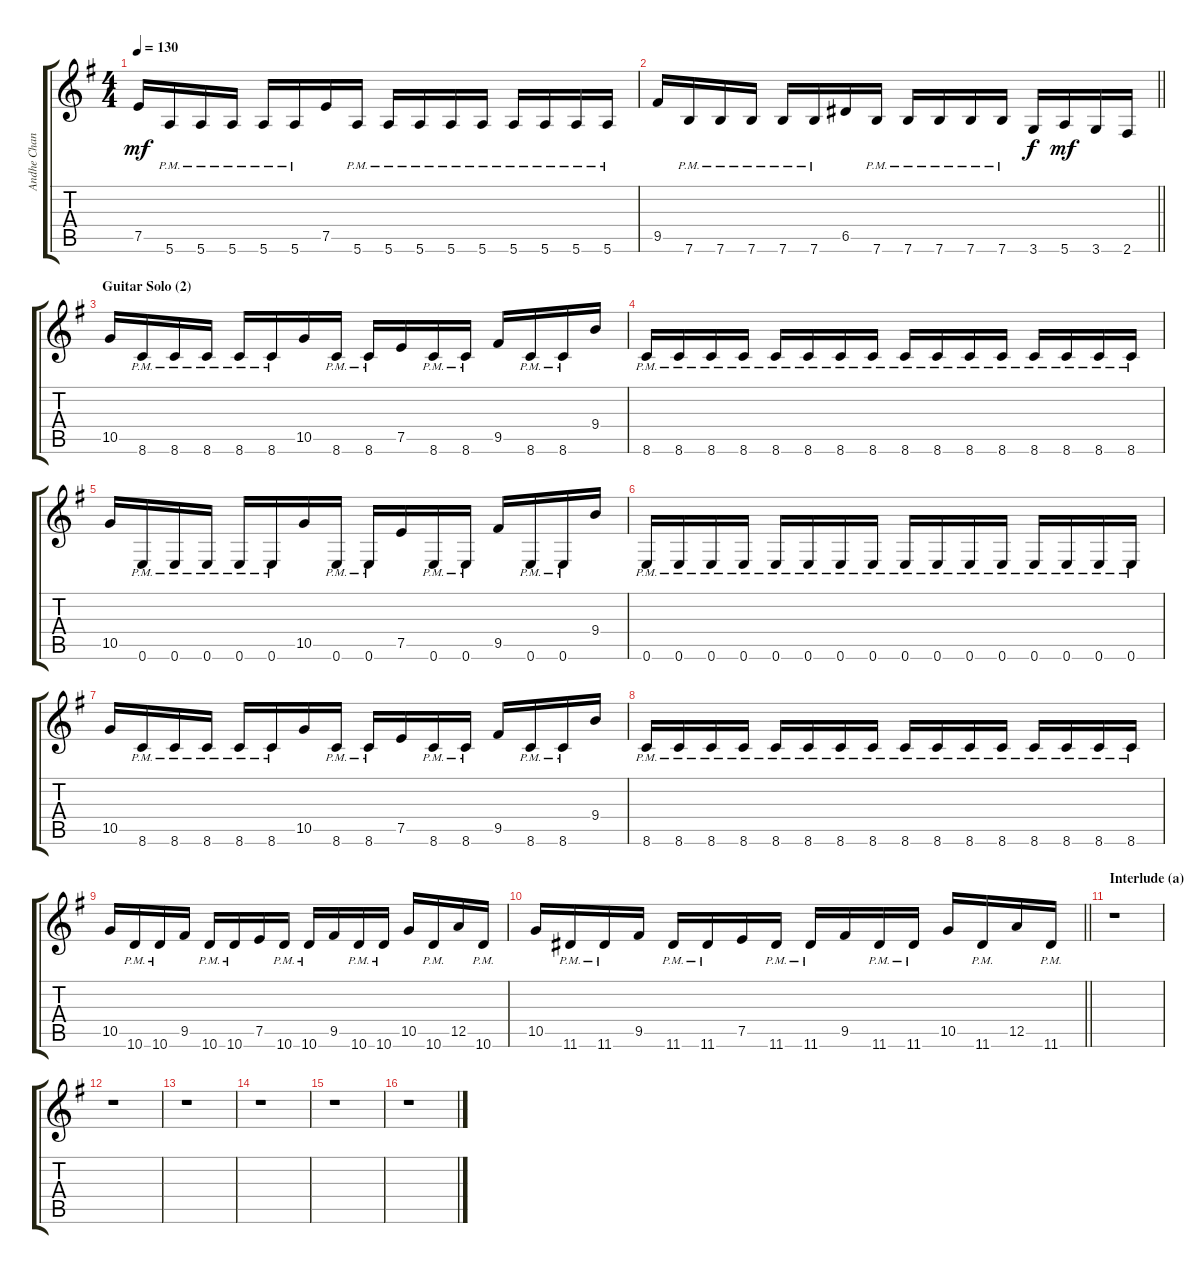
\track ("Andhe Chandler (guitar)" "Andhe Chan") {instrument distortionguitar}
\staff {score tabs}
\tuning (E4 B3 G3 D3 A2 E2) {hide}
\ts (4 4)
\tempo 130
\clef g2
\ks eminor
7.5.16{dy mf} 5.6{pm}.16 5.6{pm}.16 5.6{pm}.16 5.6{pm}.16 5.6{pm}.16 7.5.16 5.6{pm}.16 5.6{pm}.16 5.6{pm}.16 5.6{pm}.16 5.6{pm}.16 5.6{pm}.16 5.6{pm}.16 5.6{pm}.16 5.6{pm}.16 |
\barLineRight lightlight
9.5.16 7.6{pm}.16 7.6{pm}.16 7.6{pm}.16 7.6{pm}.16 7.6{pm}.16 6.5.16 7.6{pm}.16 7.6{pm}.16 7.6{pm}.16 7.6{pm}.16 7.6{pm}.16 3.6.16{dy f} 5.6.16{dy mf} 3.6.16 2.6.16 |
\section ("" "Guitar Solo (2)")
10.5.16 8.6{pm}.16 8.6{pm}.16 8.6{pm}.16 8.6{pm}.16 8.6{pm}.16 10.5.16 8.6{pm}.16 8.6{pm}.16 7.5.16 8.6{pm}.16 8.6{pm}.16 9.5.16 8.6{pm}.16 8.6{pm}.16 9.4.16 |
8.6{pm}.16 8.6{pm}.16 8.6{pm}.16 8.6{pm}.16 8.6{pm}.16 8.6{pm}.16 8.6{pm}.16 8.6{pm}.16 8.6{pm}.16 8.6{pm}.16 8.6{pm}.16 8.6{pm}.16 8.6{pm}.16 8.6{pm}.16 8.6{pm}.16 8.6{pm}.16 |
10.5.16 0.6{pm}.16 0.6{pm}.16 0.6{pm}.16 0.6{pm}.16 0.6{pm}.16 10.5.16 0.6{pm}.16 0.6{pm}.16 7.5.16 0.6{pm}.16 0.6{pm}.16 9.5.16 0.6{pm}.16 0.6{pm}.16 9.4.16 |
0.6{pm}.16 0.6{pm}.16 0.6{pm}.16 0.6{pm}.16 0.6{pm}.16 0.6{pm}.16 0.6{pm}.16 0.6{pm}.16 0.6{pm}.16 0.6{pm}.16 0.6{pm}.16 0.6{pm}.16 0.6{pm}.16 0.6{pm}.16 0.6{pm}.16 0.6{pm}.16 |
10.5.16 8.6{pm}.16 8.6{pm}.16 8.6{pm}.16 8.6{pm}.16 8.6{pm}.16 10.5.16 8.6{pm}.16 8.6{pm}.16 7.5.16 8.6{pm}.16 8.6{pm}.16 9.5.16 8.6{pm}.16 8.6{pm}.16 9.4.16 |
8.6{pm}.16 8.6{pm}.16 8.6{pm}.16 8.6{pm}.16 8.6{pm}.16 8.6{pm}.16 8.6{pm}.16 8.6{pm}.16 8.6{pm}.16 8.6{pm}.16 8.6{pm}.16 8.6{pm}.16 8.6{pm}.16 8.6{pm}.16 8.6{pm}.16 8.6{pm}.16 |
10.5.16 10.6{pm}.16 10.6{pm}.16 9.5.16 10.6{pm}.16 10.6{pm}.16 7.5.16 10.6{pm}.16 10.6{pm}.16 9.5.16 10.6{pm}.16 10.6{pm}.16 10.5.16 10.6{pm}.16 12.5.16 10.6{pm}.16 |
\barLineRight lightlight
10.5.16 11.6{pm}.16 11.6{pm}.16 9.5.16 11.6{pm}.16 11.6{pm}.16 7.5.16 11.6{pm}.16 11.6{pm}.16 9.5.16 11.6{pm}.16 11.6{pm}.16 10.5.16 11.6{pm}.16 12.5.16 11.6{pm}.16 |
\section ("" "Interlude (a)")
r.1 |
r.1 |
r.1 |
r.1 |
r.1 |
r.1
